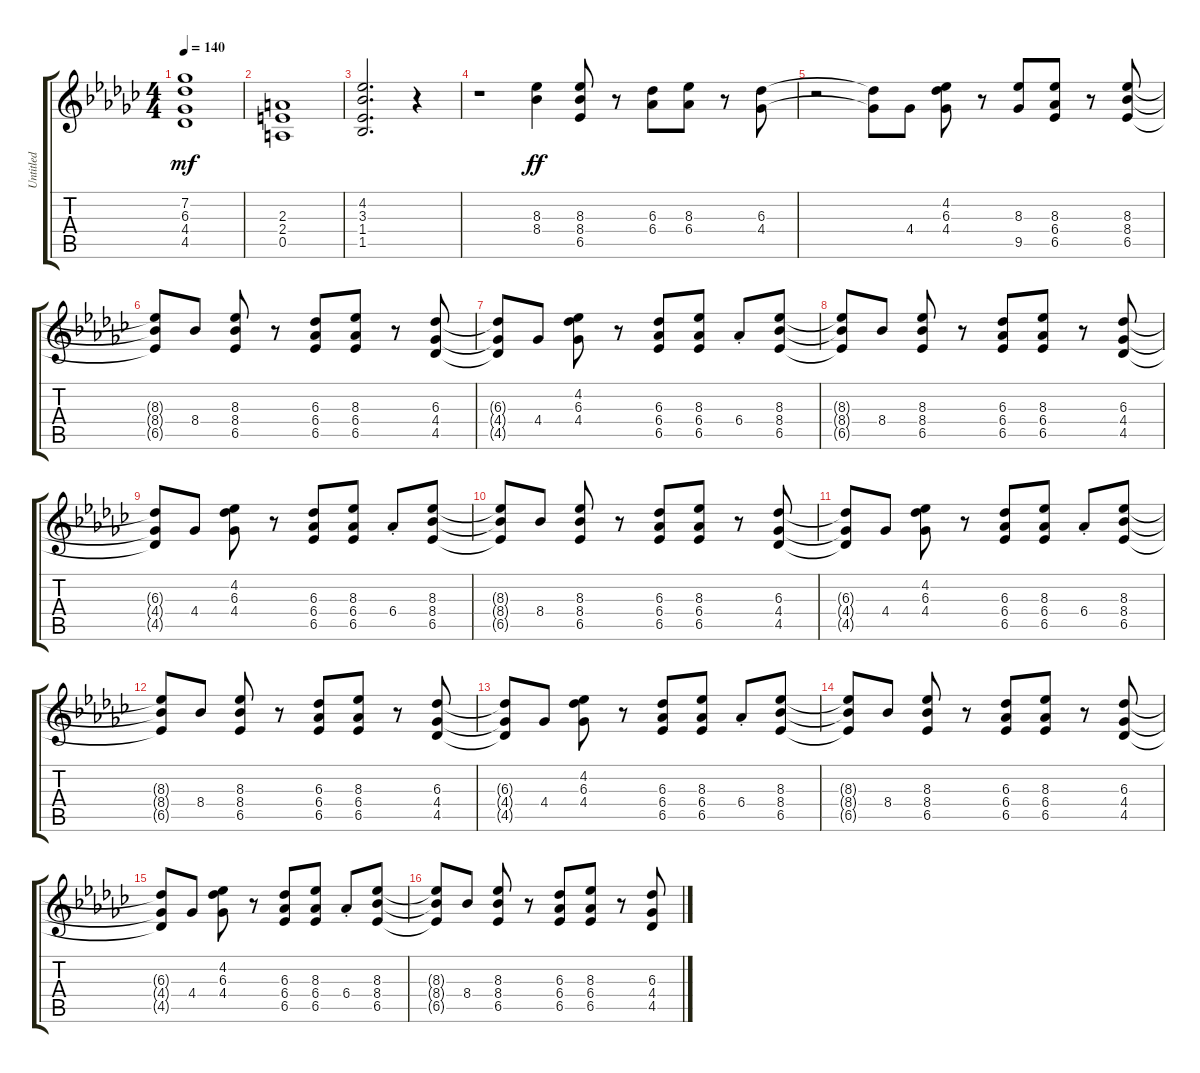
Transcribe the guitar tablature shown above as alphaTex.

\track ("Untitled" "Untitled") {instrument electricguitarclean}
\staff {score tabs}
\tuning (E4 B3 G3 D3 A2 E2) {hide}
\ts (4 4)
\tempo 140
\clef g2
\ks gb
(7.2 6.3 4.4 4.5).1{dy mf} |
(2.3 2.4 0.5).1 |
(4.2 3.3 1.4 1.5).2{d} r.4 |
r.1 (8.3 8.4).4{dy ff} (8.3 8.4 6.5).8 r.8 (6.3 6.4).8 (8.3 6.4).8 r.8 (6.3 4.4).8 |
r.1 (6.3{t} 4.4{t}).8 4.4.8 (4.2 6.3 4.4).8 r.8 (8.3 9.5).8 (8.3 6.4 6.5).8 r.8 (8.3 8.4 6.5).8 |
(8.3{t} 8.4{t} 6.5{t}).8 8.4.8 (8.3 8.4 6.5).8 r.8 (6.3 6.4 6.5).8 (8.3 6.4 6.5).8 r.8 (6.3 4.4 4.5).8 |
(6.3{t} 4.4{t} 4.5{t}).8 4.4.8 (4.2 6.3 4.4).8 r.8 (6.3 6.4 6.5).8 (8.3 6.4 6.5).8 6.4{st}.8 (8.3 8.4 6.5).8 |
(8.3{t} 8.4{t} 6.5{t}).8 8.4.8 (8.3 8.4 6.5).8 r.8 (6.3 6.4 6.5).8 (8.3 6.4 6.5).8 r.8 (6.3 4.4 4.5).8 |
(6.3{t} 4.4{t} 4.5{t}).8 4.4.8 (4.2 6.3 4.4).8 r.8 (6.3 6.4 6.5).8 (8.3 6.4 6.5).8 6.4{st}.8 (8.3 8.4 6.5).8 |
(8.3{t} 8.4{t} 6.5{t}).8 8.4.8 (8.3 8.4 6.5).8 r.8 (6.3 6.4 6.5).8 (8.3 6.4 6.5).8 r.8 (6.3 4.4 4.5).8 |
(6.3{t} 4.4{t} 4.5{t}).8 4.4.8 (4.2 6.3 4.4).8 r.8 (6.3 6.4 6.5).8 (8.3 6.4 6.5).8 6.4{st}.8 (8.3 8.4 6.5).8 |
(8.3{t} 8.4{t} 6.5{t}).8 8.4.8 (8.3 8.4 6.5).8 r.8 (6.3 6.4 6.5).8 (8.3 6.4 6.5).8 r.8 (6.3 4.4 4.5).8 |
(6.3{t} 4.4{t} 4.5{t}).8 4.4.8 (4.2 6.3 4.4).8 r.8 (6.3 6.4 6.5).8 (8.3 6.4 6.5).8 6.4{st}.8 (8.3 8.4 6.5).8 |
(8.3{t} 8.4{t} 6.5{t}).8 8.4.8 (8.3 8.4 6.5).8 r.8 (6.3 6.4 6.5).8 (8.3 6.4 6.5).8 r.8 (6.3 4.4 4.5).8 |
(6.3{t} 4.4{t} 4.5{t}).8 4.4.8 (4.2 6.3 4.4).8 r.8 (6.3 6.4 6.5).8 (8.3 6.4 6.5).8 6.4{st}.8 (8.3 8.4 6.5).8 |
(8.3{t} 8.4{t} 6.5{t}).8 8.4.8 (8.3 8.4 6.5).8 r.8 (6.3 6.4 6.5).8 (8.3 6.4 6.5).8 r.8 (6.3 4.4 4.5).8
